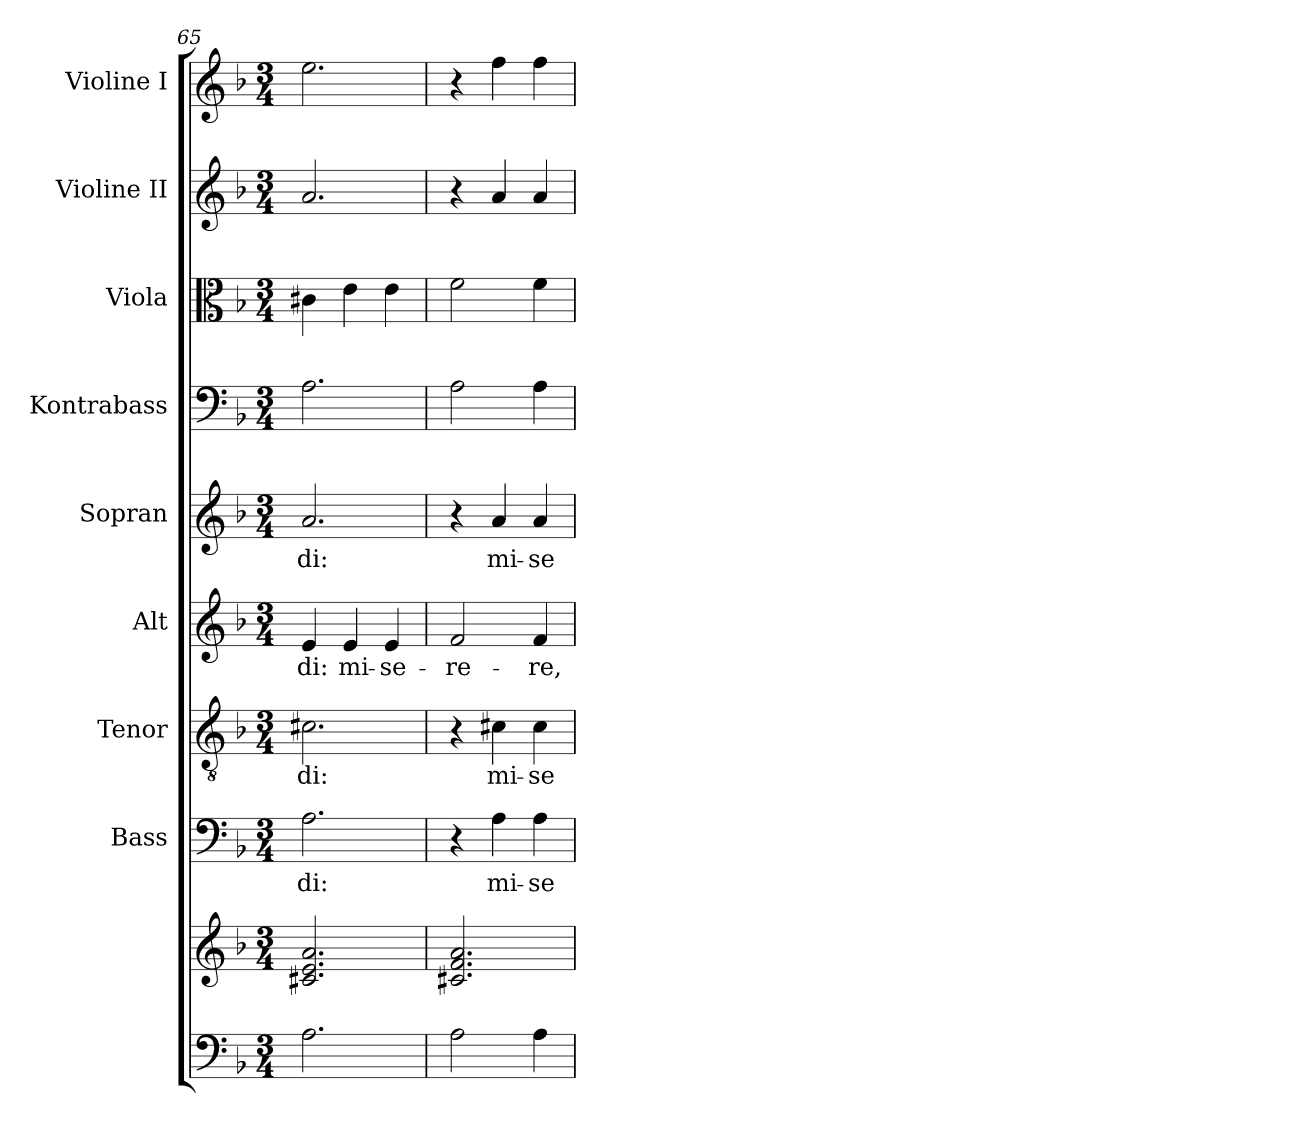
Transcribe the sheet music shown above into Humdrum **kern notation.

**kern	**kern	**kern	**text	**kern	**text	**kern	**text	**kern	**text	**kern	**kern	**kern	**kern
*part9	*part9	*part8	*part8	*part7	*part7	*part6	*part6	*part5	*part5	*part4	*part3	*part2	*part1
*staff10	*staff9	*staff8	*staff8	*staff7	*staff7	*staff6	*staff6	*staff5	*staff5	*staff4	*staff3	*staff2	*staff1
*	*	*I"Bass	*	*I"Tenor	*	*I"Alt	*	*I"Sopran	*	*I"Kontrabass	*I"Viola	*I"Violine II	*I"Violine I
*	*	*I'B.	*	*I'T.	*	*I'A.	*	*I'S.	*	*I'Kb.	*I'Vla.	*I'Vl. II	*I'Vl. I
*clefF4	*clefG2	*clefF4	*	*clefGv2	*	*clefG2	*	*clefG2	*	*clefF4	*clefC3	*clefG2	*clefG2
*	*	*	*	*	*	*	*	*	*	*ITrd7c12	*	*	*
*k[b-]	*k[b-]	*k[b-]	*	*k[b-]	*	*k[b-]	*	*k[b-]	*	*k[b-]	*k[b-]	*k[b-]	*k[b-]
*F:	*F:	*F:	*	*F:	*	*F:	*	*F:	*	*F:	*F:	*F:	*F:
*M3/4	*M3/4	*M3/4	*	*M3/4	*	*M3/4	*	*M3/4	*	*M3/4	*M3/4	*M3/4	*M3/4
=65	=65	=65	=65	=65	=65	=65	=65	=65	=65	=65	=65	=65	=65
!	!	!	!LO:LY:b	!	!LO:LY:b	!	!LO:LY:b	!	!LO:LY:b	!	!	!	!
2.A\	2.c#X/ 2.e/ 2.a/	2.A\	-di:	2.c#X\	-di:	4e/	-di:	2.a/	-di:	2.AA\	4c#X\	2.a/	2.ee\
!	!	!	!	!	!	!	!LO:LY:b	!	!	!	!	!	!
.	.	.	.	.	.	4e/	mi-	.	.	.	4e\	.	.
!	!	!	!	!	!	!	!LO:LY:b	!	!	!	!	!	!
.	.	.	.	.	.	4e/	-se-	.	.	.	4e\	.	.
=66	=66	=66	=66	=66	=66	=66	=66	=66	=66	=66	=66	=66	=66
!	!	!	!	!	!	!	!LO:LY:b	!	!	!	!	!	!
2A\	2.c#X/ 2.f/ 2.a/	4r	.	4r	.	2f/	-re-	4r	.	2AA\	2f\	4r	4r
!	!	!	!LO:LY:b	!	!LO:LY:b	!	!	!	!LO:LY:b	!	!	!	!
.	.	4A\	mi-	4c#X\	mi-	.	.	4a/	mi-	.	.	4a/	4ff\
!	!	!	!LO:LY:b	!	!LO:LY:b	!	!LO:LY:b	!	!LO:LY:b	!	!	!	!
4A\	.	4A\	-se-	4c#\	-se-	4f/	-re,	4a/	-se-	4AA\	4f\	4a/	4ff\
=	=	=	=	=	=	=	=	=	=	=	=	=	=
*-	*-	*-	*-	*-	*-	*-	*-	*-	*-	*-	*-	*-	*-
